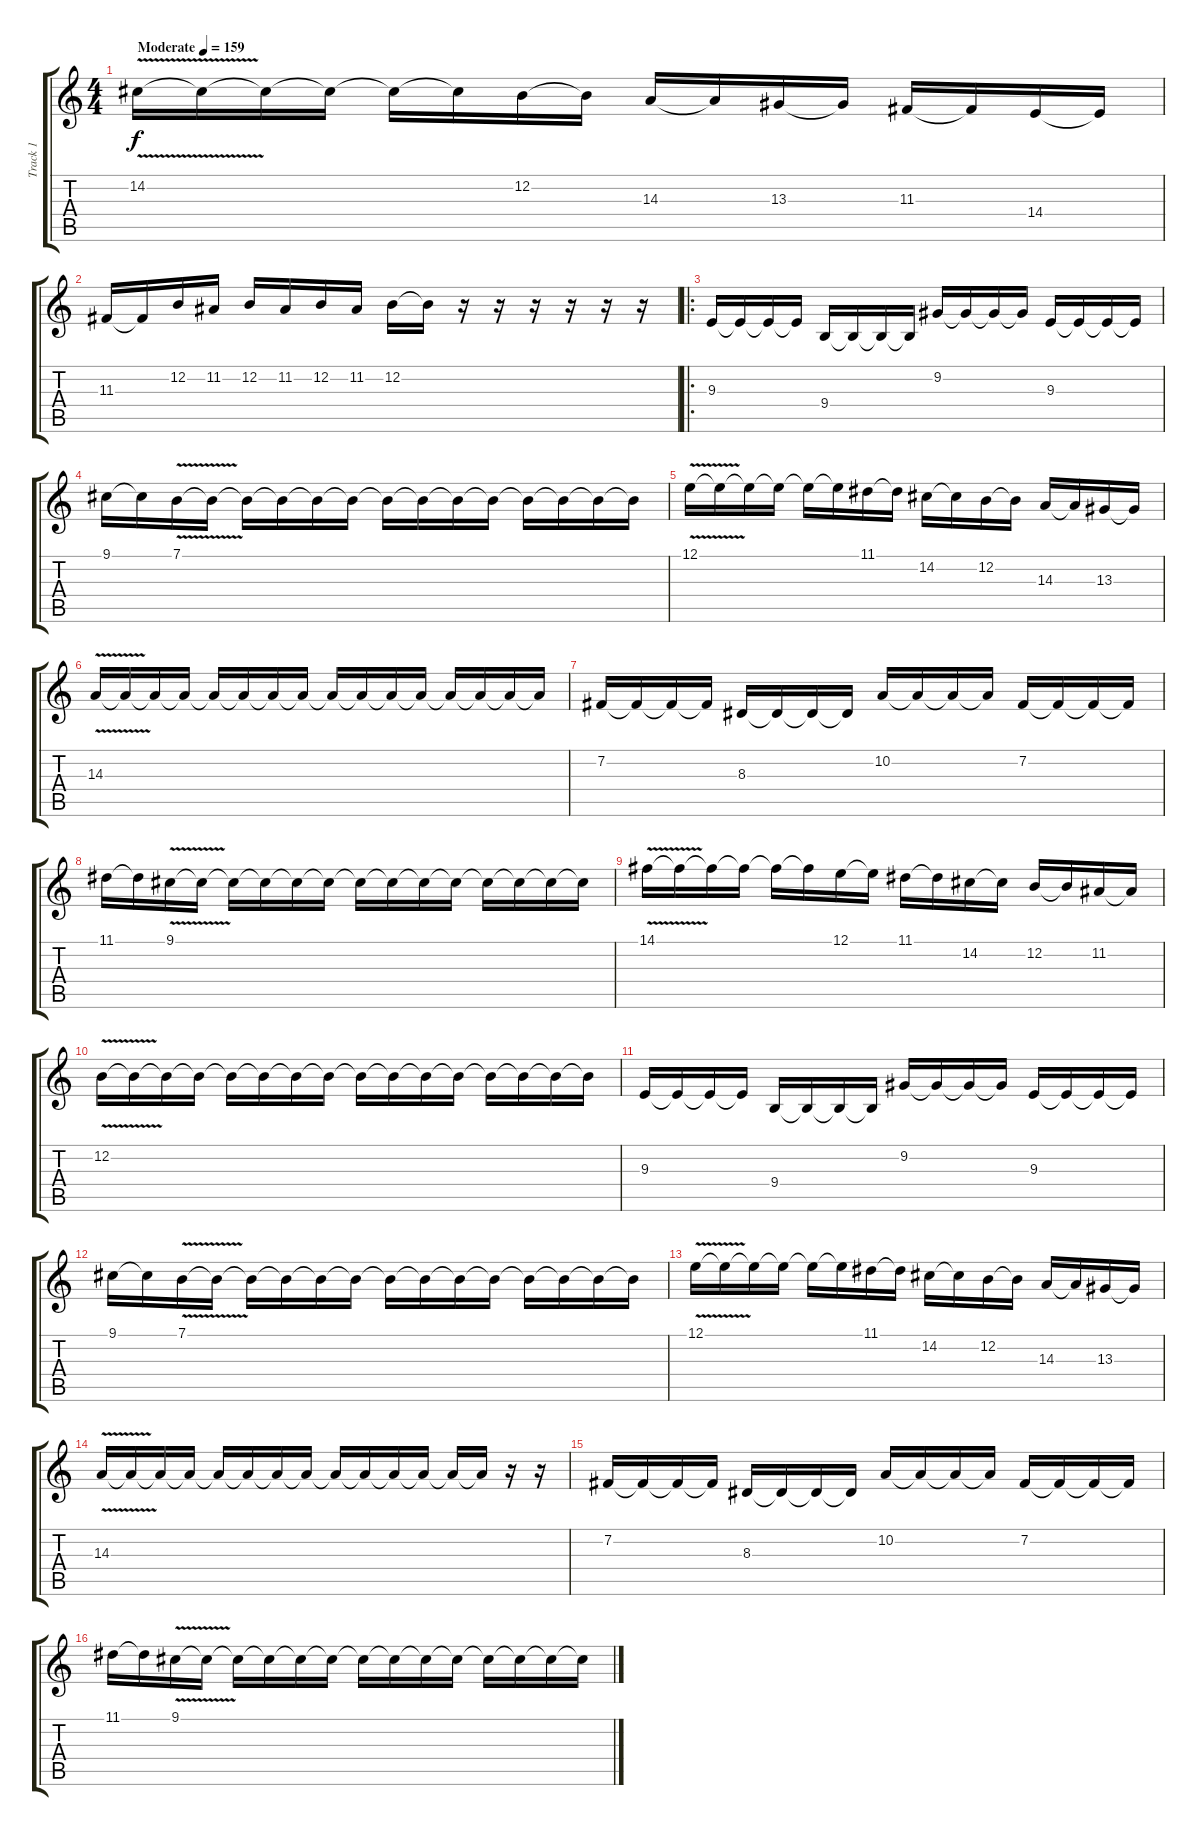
\track ("Track 1" "Track 1") {instrument lead5charang}
\staff {score tabs}
\tuning (E4 B3 G3 D3 A2 E2) {hide}
\ts (4 4)
\tempo (159 "Moderate")
\clef g2
\ks c
14.2{v}.16{dy f instrument lead5charang} 14.2{t}.16 14.2{t}.16 14.2{t}.16 14.2{t}.16 14.2{t}.16 12.2.16 12.2{t}.16 14.3.16 14.3{t}.16 13.3.16 13.3{t}.16 11.3.16 11.3{t}.16 14.4.16 14.4{t}.16 |
11.3.16 11.3{t}.16 12.2.16 11.2.16 12.2.16 11.2.16 12.2.16 11.2.16 12.2.16 12.2{t}.16 r.16 r.16 r.16 r.16 r.16 r.16 |
\ro
9.3.16 9.3{t}.16 9.3{t}.16 9.3{t}.16 9.4.16 9.4{t}.16 9.4{t}.16 9.4{t}.16 9.2.16 9.2{t}.16 9.2{t}.16 9.2{t}.16 9.3.16 9.3{t}.16 9.3{t}.16 9.3{t}.16 |
9.1.16 9.1{t}.16 7.1{v}.16 7.1{t}.16 7.1{t}.16 7.1{t}.16 7.1{t}.16 7.1{t}.16 7.1{t}.16 7.1{t}.16 7.1{t}.16 7.1{t}.16 7.1{t}.16 7.1{t}.16 7.1{t}.16 7.1{t}.16 |
12.1{v}.16 12.1{t}.16 12.1{t}.16 12.1{t}.16 12.1{t}.16 12.1{t}.16 11.1.16 11.1{t}.16 14.2.16 14.2{t}.16 12.2.16 12.2{t}.16 14.3.16 14.3{t}.16 13.3.16 13.3{t}.16 |
14.3{v}.16 14.3{t}.16 14.3{t}.16 14.3{t}.16 14.3{t}.16 14.3{t}.16 14.3{t}.16 14.3{t}.16 14.3{t}.16 14.3{t}.16 14.3{t}.16 14.3{t}.16 14.3{t}.16 14.3{t}.16 14.3{t}.16 14.3{t}.16 |
7.2.16 7.2{t}.16 7.2{t}.16 7.2{t}.16 8.3.16 8.3{t}.16 8.3{t}.16 8.3{t}.16 10.2.16 10.2{t}.16 10.2{t}.16 10.2{t}.16 7.2.16 7.2{t}.16 7.2{t}.16 7.2{t}.16 |
11.1.16 11.1{t}.16 9.1{v}.16 9.1{t}.16 9.1{t}.16 9.1{t}.16 9.1{t}.16 9.1{t}.16 9.1{t}.16 9.1{t}.16 9.1{t}.16 9.1{t}.16 9.1{t}.16 9.1{t}.16 9.1{t}.16 9.1{t}.16 |
14.1{v}.16 14.1{t}.16 14.1{t}.16 14.1{t}.16 14.1{t}.16 14.1{t}.16 12.1.16 12.1{t}.16 11.1.16 11.1{t}.16 14.2.16 14.2{t}.16 12.2.16 12.2{t}.16 11.2.16 11.2{t}.16 |
12.2{v}.16 12.2{t}.16 12.2{t}.16 12.2{t}.16 12.2{t}.16 12.2{t}.16 12.2{t}.16 12.2{t}.16 12.2{t}.16 12.2{t}.16 12.2{t}.16 12.2{t}.16 12.2{t}.16 12.2{t}.16 12.2{t}.16 12.2{t}.16 |
9.3.16 9.3{t}.16 9.3{t}.16 9.3{t}.16 9.4.16 9.4{t}.16 9.4{t}.16 9.4{t}.16 9.2.16 9.2{t}.16 9.2{t}.16 9.2{t}.16 9.3.16 9.3{t}.16 9.3{t}.16 9.3{t}.16 |
9.1.16 9.1{t}.16 7.1{v}.16 7.1{t}.16 7.1{t}.16 7.1{t}.16 7.1{t}.16 7.1{t}.16 7.1{t}.16 7.1{t}.16 7.1{t}.16 7.1{t}.16 7.1{t}.16 7.1{t}.16 7.1{t}.16 7.1{t}.16 |
12.1{v}.16 12.1{t}.16 12.1{t}.16 12.1{t}.16 12.1{t}.16 12.1{t}.16 11.1.16 11.1{t}.16 14.2.16 14.2{t}.16 12.2.16 12.2{t}.16 14.3.16 14.3{t}.16 13.3.16 13.3{t}.16 |
14.3{v}.16 14.3{t}.16 14.3{t}.16 14.3{t}.16 14.3{t}.16 14.3{t}.16 14.3{t}.16 14.3{t}.16 14.3{t}.16 14.3{t}.16 14.3{t}.16 14.3{t}.16 14.3{t}.16 14.3{t}.16 r.16 r.16 |
7.2.16 7.2{t}.16 7.2{t}.16 7.2{t}.16 8.3.16 8.3{t}.16 8.3{t}.16 8.3{t}.16 10.2.16 10.2{t}.16 10.2{t}.16 10.2{t}.16 7.2.16 7.2{t}.16 7.2{t}.16 7.2{t}.16 |
11.1.16 11.1{t}.16 9.1{v}.16 9.1{t}.16 9.1{t}.16 9.1{t}.16 9.1{t}.16 9.1{t}.16 9.1{t}.16 9.1{t}.16 9.1{t}.16 9.1{t}.16 9.1{t}.16 9.1{t}.16 9.1{t}.16 9.1{t}.16
